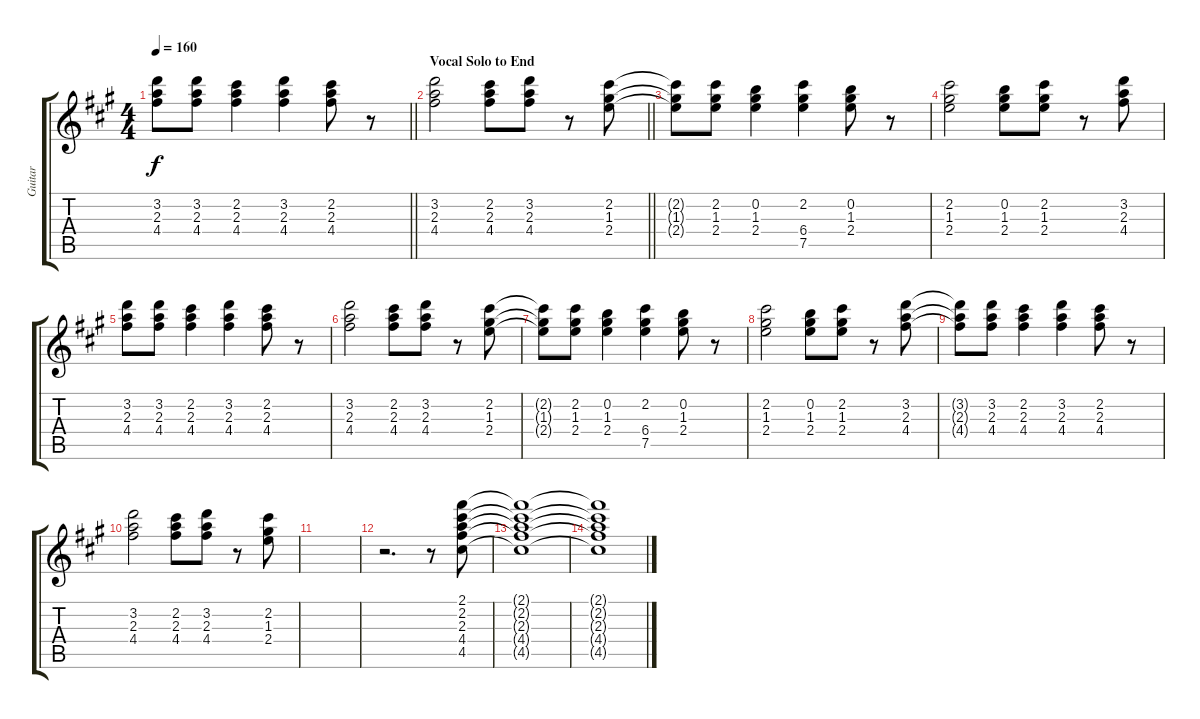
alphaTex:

\track ("Guitar" "Guitar") {instrument electricguitarclean}
\staff {score tabs}
\tuning (E5 B4 G4 D4 A3 E3) {hide}
\ts (4 4)
\tempo 160
\clef g2
\barLineRight lightlight
\ks a
(3.2{t} 2.3{t} 4.4{t}).8{dy f} (3.2 2.3 4.4).8 (2.2 2.3 4.4).4 (3.2 2.3 4.4).4 (2.2 2.3 4.4).8 r.8 |
\section ("" "Vocal Solo to End")
\barLineRight lightlight
(3.2 2.3 4.4).2 (2.2 2.3 4.4).8 (3.2 2.3 4.4).8 r.8 (2.2 1.3 2.4).8 |
(2.2{t} 1.3{t} 2.4{t}).8 (2.2 1.3 2.4).8 (0.2 1.3 2.4).4 (2.2 6.4 7.5).4 (0.2 1.3 2.4).8 r.8 |
(2.2 1.3 2.4).2 (0.2 1.3 2.4).8 (2.2 1.3 2.4).8 r.8 (3.2 2.3 4.4).8 |
(3.2 2.3 4.4).8 (3.2 2.3 4.4).8 (2.2 2.3 4.4).4 (3.2 2.3 4.4).4 (2.2 2.3 4.4).8 r.8 |
(3.2 2.3 4.4).2 (2.2 2.3 4.4).8 (3.2 2.3 4.4).8 r.8 (2.2 1.3 2.4).8 |
(2.2{t} 1.3{t} 2.4{t}).8 (2.2 1.3 2.4).8 (0.2 1.3 2.4).4 (2.2 6.4 7.5).4 (0.2 1.3 2.4).8 r.8 |
(2.2 1.3 2.4).2 (0.2 1.3 2.4).8 (2.2 1.3 2.4).8 r.8 (3.2 2.3 4.4).8 |
(3.2{t} 2.3{t} 4.4{t}).8 (3.2 2.3 4.4).8 (2.2 2.3 4.4).4 (3.2 2.3 4.4).4 (2.2 2.3 4.4).8 r.8 |
(3.2 2.3 4.4).2 (2.2 2.3 4.4).8 (3.2 2.3 4.4).8 r.8 (2.2 1.3 2.4).8 |
|
r.2{d} r.8 (2.1 2.2 2.3 4.4 4.5).8 |
(2.1{t} 2.2{t} 2.3{t} 4.4{t} 4.5{t}).1 |
(2.1{t} 2.2{t} 2.3{t} 4.4{t} 4.5{t}).1
